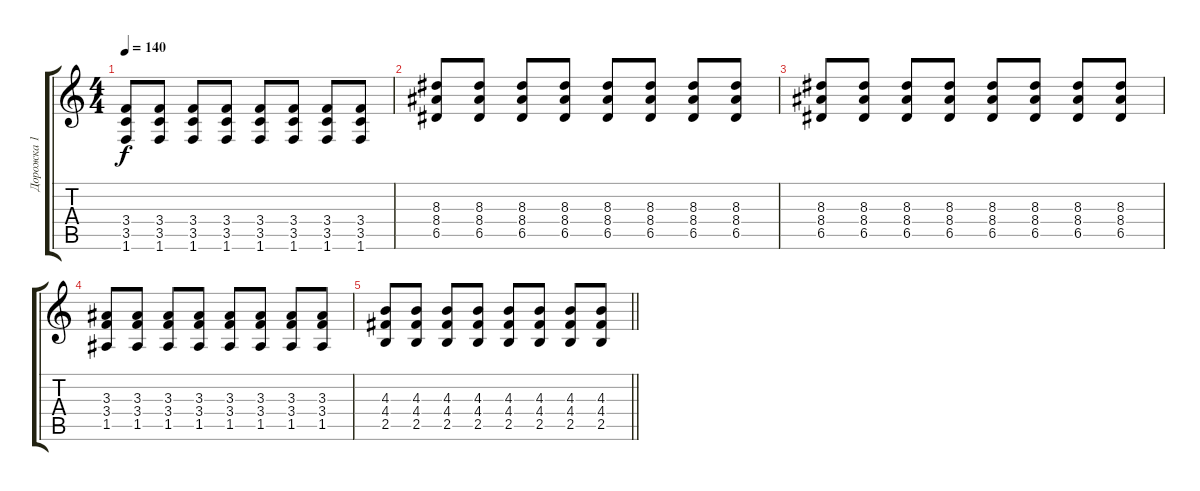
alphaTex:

\track ("Дорожка 1" "Дорожка 1") {instrument electricguitarclean}
\staff {score tabs}
\tuning (E4 B3 G3 D3 A2 E2) {hide}
\ts (4 4)
\tempo 140
\clef g2
\ks c
(3.4 3.5 1.6).8{dy f} (3.4 3.5 1.6).8 (3.4 3.5 1.6).8 (3.4 3.5 1.6).8 (3.4 3.5 1.6).8 (3.4 3.5 1.6).8 (3.4 3.5 1.6).8 (3.4 3.5 1.6).8 |
(8.3 8.4 6.5).8 (8.3 8.4 6.5).8 (8.3 8.4 6.5).8 (8.3 8.4 6.5).8 (8.3 8.4 6.5).8 (8.3 8.4 6.5).8 (8.3 8.4 6.5).8 (8.3 8.4 6.5).8 |
(8.3 8.4 6.5).8 (8.3 8.4 6.5).8 (8.3 8.4 6.5).8 (8.3 8.4 6.5).8 (8.3 8.4 6.5).8 (8.3 8.4 6.5).8 (8.3 8.4 6.5).8 (8.3 8.4 6.5).8 |
(3.3 3.4 1.5).8 (3.3 3.4 1.5).8 (3.3 3.4 1.5).8 (3.3 3.4 1.5).8 (3.3 3.4 1.5).8 (3.3 3.4 1.5).8 (3.3 3.4 1.5).8 (3.3 3.4 1.5).8 |
\barLineRight lightlight
(4.3 4.4 2.5).8 (4.3 4.4 2.5).8 (4.3 4.4 2.5).8 (4.3 4.4 2.5).8 (4.3 4.4 2.5).8 (4.3 4.4 2.5).8 (4.3 4.4 2.5).8 (4.3 4.4 2.5).8
